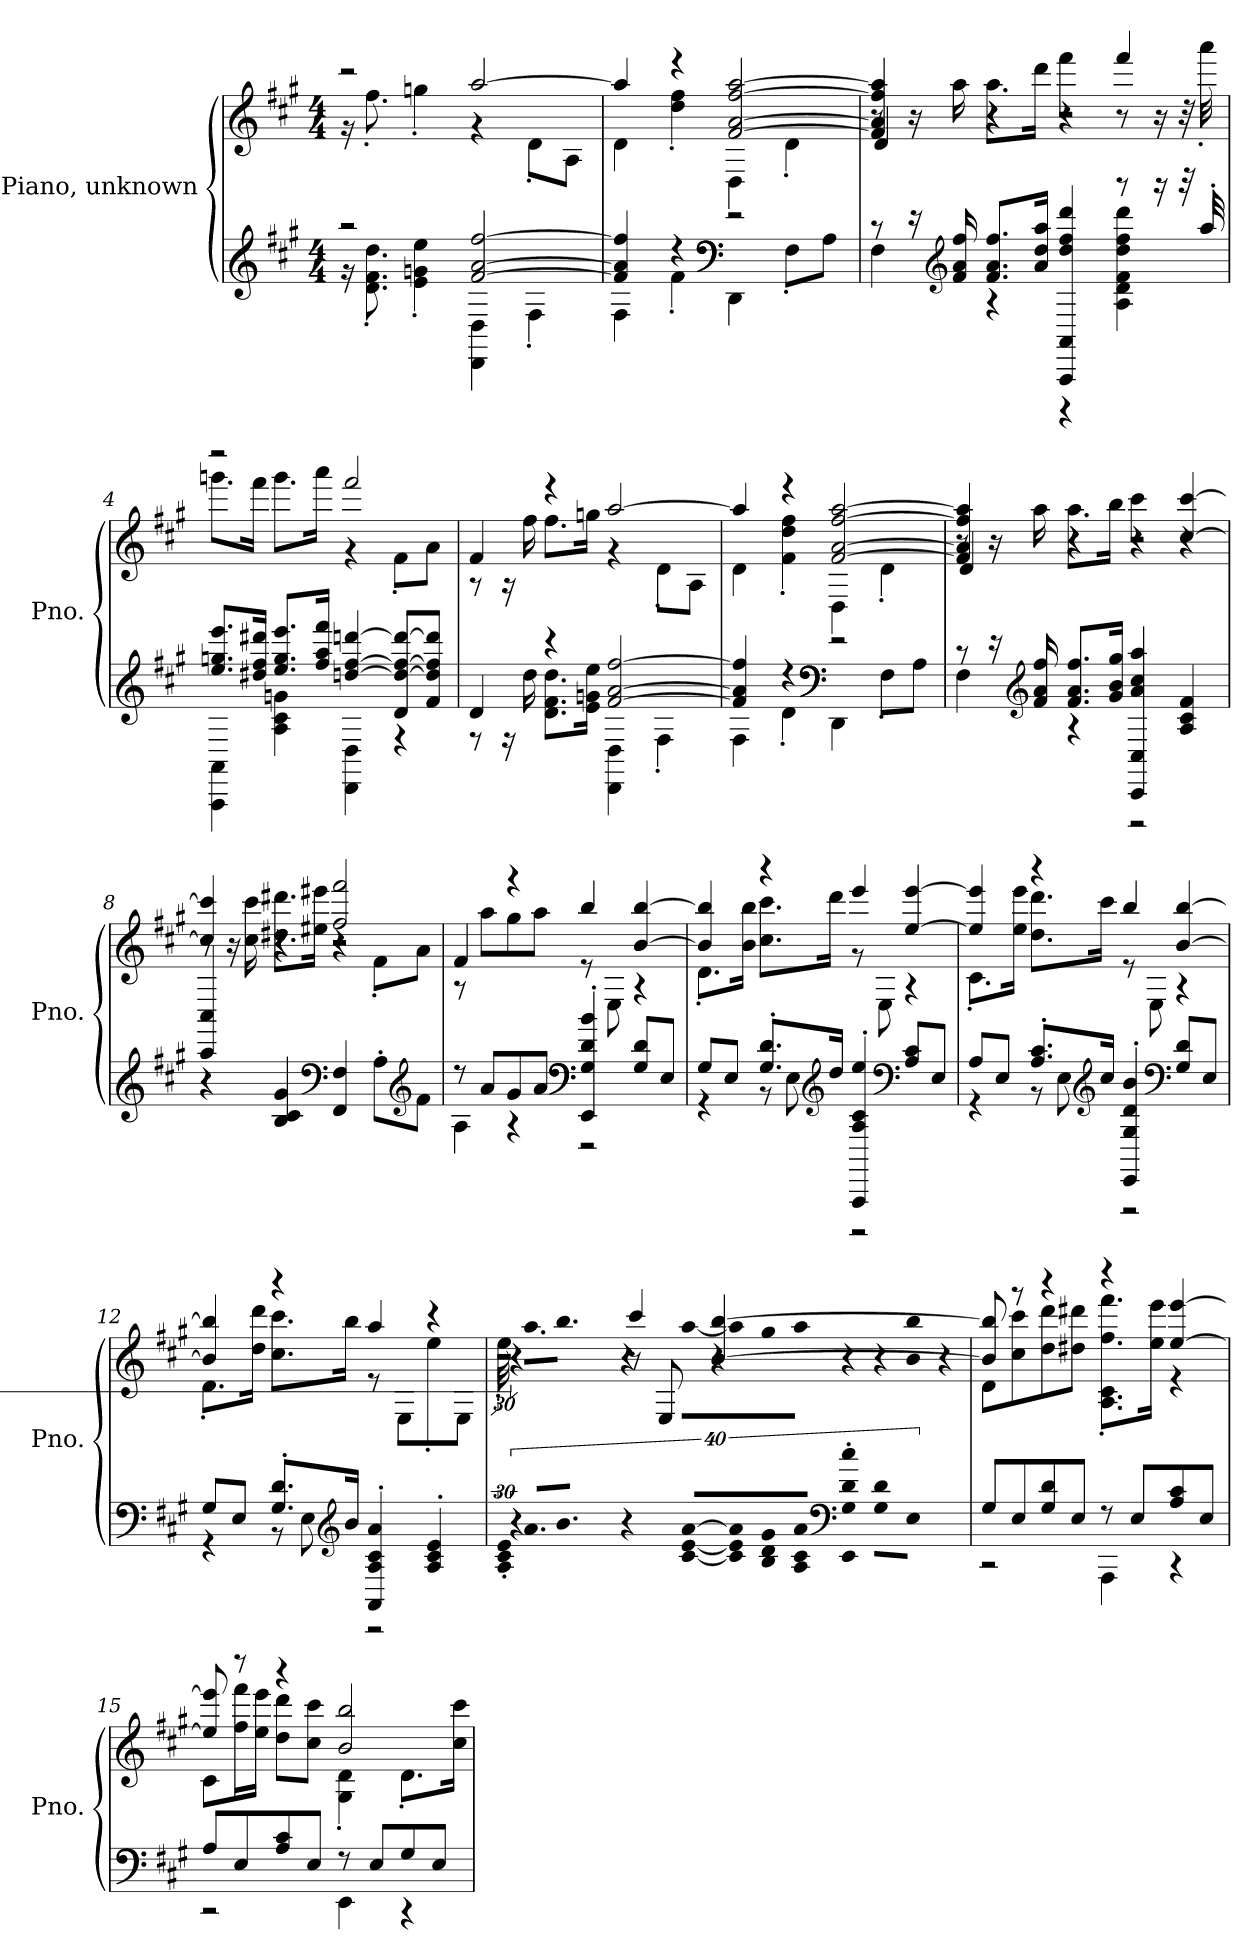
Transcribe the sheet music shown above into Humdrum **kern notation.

**kern	**kern
*part1	*part1
*staff2	*staff1
*I"Piano, unknown	*
*I'Pno.	*
*clefG2	*clefG2
*k[f#c#g#]	*k[f#c#g#]
*M4/4	*M4/4
*MM120	*MM120
=1	=1
*^	*^
2r	16r	2r	16r
.	8.d\' 8.f#\' 8.dd\'	.	8.ff#'\
.	4e\' 4gn\' 4ee\'	.	4ggn'\
[2f#/ [2a/ [2ff#/	4DD\ 4D\	[2aa/	4r
.	4F#'\	.	8d'\L
.	.	.	8A\J
=2	=2	=2	=2
4f#/] 4a/] 4ff#/]	4F#\	4aa/]	4d\
4r	4f#'\	4r	4dd\' 4ff#\'
*clefF4	*	*	*
2r	4DD\	[2f#/ [2a/ [2ff#/ [2aa/	4D\
.	8F#'\L	.	4d'\
.	8A\J	.	.
=3	=3	=3	=3
*	*	*	*^
8r	4F#\	4f#/] 4a/] 4ff#/] 4aa/]	8r	4d/
16r	.	.	16r	.
*clefG2	*	*	*	*
16f#/ 16a/ 16ff#/	.	.	16aa\	.
8.f#/ 8.a/ 8.ff#/L	4r	4r	8.aa\L	4r
16a/ 16dd/ 16aa/Jk	.	.	16ddd\Jk	.
4AAA/ 4AA/ 4dd/ 4ff#/ 4ddd/	4r	4r	4fff#\	2r
8r	4A\ 4d\ 4f#\ 4dd\ 4ff#\ 4ddd\	4fff#/	8r	.
16r	.	.	16r	.
32r	.	.	32r	.
32aa'/	.	.	32aaa'\	.
*	*	*	*v	*v
!!LO:LB:g=z
=4	=4	=4	=4
8.ee/ 8.ggn/ 8.eee/L	4AAA\ 4AA\	2r	8.gggn\L
16dd#X/ 16ff#/ 16ddd#X/Jk	.	.	16fff#\Jk
8.ee/ 8.gg/ 8.eee/L	4A\ 4c#\ 4gn\	.	8.ggg\L
16ff#/ 16aa/ 16fff#/Jk	.	.	16aaa\Jk
[4ddn/ [4ff#/ [4dddn/	4DD\ 4D\	2fff#/	4r
8d/ 8dd/_ 8ff#/_ 8ddd/_L	4r	.	8f#'\L
8f#/ 8dd/] 8ff#/] 8ddd/]J	.	.	8a\J
=5	=5	=5	=5
4d/	8r	4f#/	8r
.	16r	.	16r
.	16dd\	.	16ff#\
4r	8.d\ 8.f#\ 8.dd\L	4r	8.ff#\L
.	16e\ 16gn\ 16ee\Jk	.	16ggn\Jk
[2f#/ [2a/ [2ff#/	4DD\ 4D\	[2aa/	4r
.	4F#'\	.	8d'\L
.	.	.	8A\J
=6	=6	=6	=6
4f#/] 4a/] 4ff#/]	4F#\	4aa/]	4d\
4r	4d'\	4r	4f#\' 4dd\' 4ff#\'
*clefF4	*	*	*
2r	4DD\	[2f#/ [2a/ [2ff#/ [2aa/	4D\
.	8F#'\L	.	4d'\
.	8A\J	.	.
=7	=7	=7	=7
*	*	*	*^
8r	4F#\	4f#/] 4a/] 4ff#/] 4aa/]	8r	4d/
16r	.	.	16r	.
*clefG2	*	*	*	*
16f#/ 16a/ 16ff#/	.	.	16aa\	.
8.f#/ 8.a/ 8.ff#/L	4r	4r	8.aa\L	4r
16g#/ 16b/ 16gg#/Jk	.	.	16bb\Jk	.
4CC#/ 4C#/ 4a/ 4cc#/ 4aa/	2r	4r	4ccc#\	2r
4A/ 4c#/ 4f#/	.	[4cc#/ [4ccc#/	4r	.
*v	*v	*	*	*
!!LO:LB:g=z	!!	!!
=8	=8	=8	=8
4r	4cc#/] 4ccc#/]	8r	4CC#/ 4C#/
.	.	16r	.
.	.	16cc#\ 16ccc#\	.
4B/ 4c#/ 4g#/	4r	8.dd#X\ 8.ddd#X\L	4r
.	.	16ee#X\ 16eee#X\Jk	.
*clefF4	*	*	*
4FF#/ 4F#/	2ff#/ 2fff#/	4r	2r
8A'\L	.	8f#'\L	.
*clefG2	*	*	*
8f#\J	.	8a\J	.
*	*	*v	*v
=9	=9	=9
*^	*	*
8r	4A\	4f#/	8r
8a/L	.	.	8aa\L
8g#/	4r	4r	8gg#\
8a/J	.	.	8aa\J
*clefF4	*	*	*
4EE/' 4G#/' 4d/' 4b/'	2r	4bb/	8r
.	.	.	8E\
8G#/ 8d/L	.	[4b/ [4bb/	4r
8E/J	.	.	.
=10	=10	=10	=10
8G#/L	4r	4b/] 4bb/]	8.d'\L
8E/J	.	.	.
.	.	.	16b\ 16bb\Jk
8.G#/' 8.d/'L	8r	4r	8.cc#\ 8.ccc#\L
.	8E\	.	.
*clefG2	*	*	*
16dd/Jk	.	.	16ddd\Jk
4AAA/' 4A/' 4c#/' 4ee/'	2r	4eee/	8r
.	.	.	8E\
*clefF4	*	*	*
8A/ 8c#/L	.	[4ee/ [4eee/	4r
8E/J	.	.	.
!!LO:LB:g=z	!!
=11	=11	=11	=11
8A/L	4r	4ee/] 4eee/]	8.c#'\L
8E/J	.	.	.
.	.	.	16ee\ 16eee\Jk
8.A/' 8.c#/'L	8r	4r	8.dd\ 8.ddd\L
.	8E\	.	.
*clefG2	*	*	*
16cc#/Jk	.	.	16ccc#\Jk
4EE/' 4G#/' 4d/' 4b/'	2r	4bb/	8r
.	.	.	8E\
*clefF4	*	*	*
8G#/ 8d/L	.	[4b/ [4bb/	4r
8E/J	.	.	.
=12	=12	=12	=12
8G#/L	4r	4b/] 4bb/]	8.d'\L
8E/J	.	.	.
.	.	.	16dd\ 16ddd\Jk
8.G#/' 8.d/'L	8r	4r	8.cc#\ 8.ccc#\L
.	8E\	.	.
*clefG2	*	*	*
16b/Jk	.	.	16bb\Jk
4AA/' 4A/' 4c#/' 4a/'	2r	4aa/	8r
.	.	.	8E\L
4A/' 4c#/' 4e/'	.	4r	8ee'\
.	.	.	8E\J
*v	*v	*	*
!!LO:LB:g=z
=13	=13	=13
!LO:N:vis=64	!	!LO:N:vis=64
*	*	*^
960%17A/' 960%17c#/' 960%17e/'	2r	960%17ee'\	2r
!LO:N:vis=32	!	!LO:N:vis=32	!
640%23r	.	640%23r	.
!LO:N:vis=64.	!	!LO:N:vis=64.	!
640%17a/LLLL	.	640%17aa\LLLL	.
!LO:N:vis=64.	!	!LO:N:vis=64.	!
640%17b/JJJJ	.	640%17bb\JJJJ	.
1920ryy	.	1920ryy	.
!LO:N:vis=128	!	!LO:N:vis=128	!
1920%17r	.	1920%17r	.
!LO:N:vis=256	!	!LO:N:vis=256	!
[1920%17c#/ [1920%17e/ [1920%17a/KKKKL	.	[1920%17aa\KKKKL	.
8c#/] 8e/] 8a/]	.	8aa\]	.
8B/ 8d/ 8g#/	.	8gg#\	.
8A/ 8c#/ 8a/J	.	8aa\J	.
*clefF4	*	*	*
4EE\' 4G#\' 4d\' 4cc#\'	4ccc#/	8r	8r
.	.	16r	8E/
.	.	16b\ 16bb\	.
8G#\ 8d\L	[4b/ [4bb/	4r	4r
8E\J	.	.	.
*	*	*v	*v
=14	=14	=14
*^	*	*
8G#/L	2r	8b/] 8bb/]	8d\L
8E/	.	8r	8cc#\ 8ccc#\
8G#/ 8d/	.	4r	8dd\ 8ddd\
8E/J	.	.	8dd#X\ 8ddd#X\J
8r	4AAA\	4r	8.A\' 8.c#\' 8.ff#\' 8.fff#\'L
8E/L	.	.	.
.	.	.	16ee\ 16eee\Jk
8A/ 8c#/	4r	[4ee/ [4eee/	4r
8E/J	.	.	.
!!LO:LB:g=z	!!
=15	=15	=15	=15
8A/L	2r	8ee/] 8eee/]	8c#\L
8E/	.	8r	16ff#\ 16fff#\L
.	.	.	16ee\ 16eee\JJ
8A/ 8c#/	.	4r	8dd\ 8ddd\L
8E/J	.	.	8cc#\ 8ccc#\J
8r	4EE\	2b/ 2bb/	4G#\' 4d\'
8E/L	.	.	.
8G#/	4r	.	8.d'\L
8E/J	.	.	.
.	.	.	16cc#\ 16ccc#\Jk
*v	*v	*	*
*	*v	*v
=	=
*-	*-
